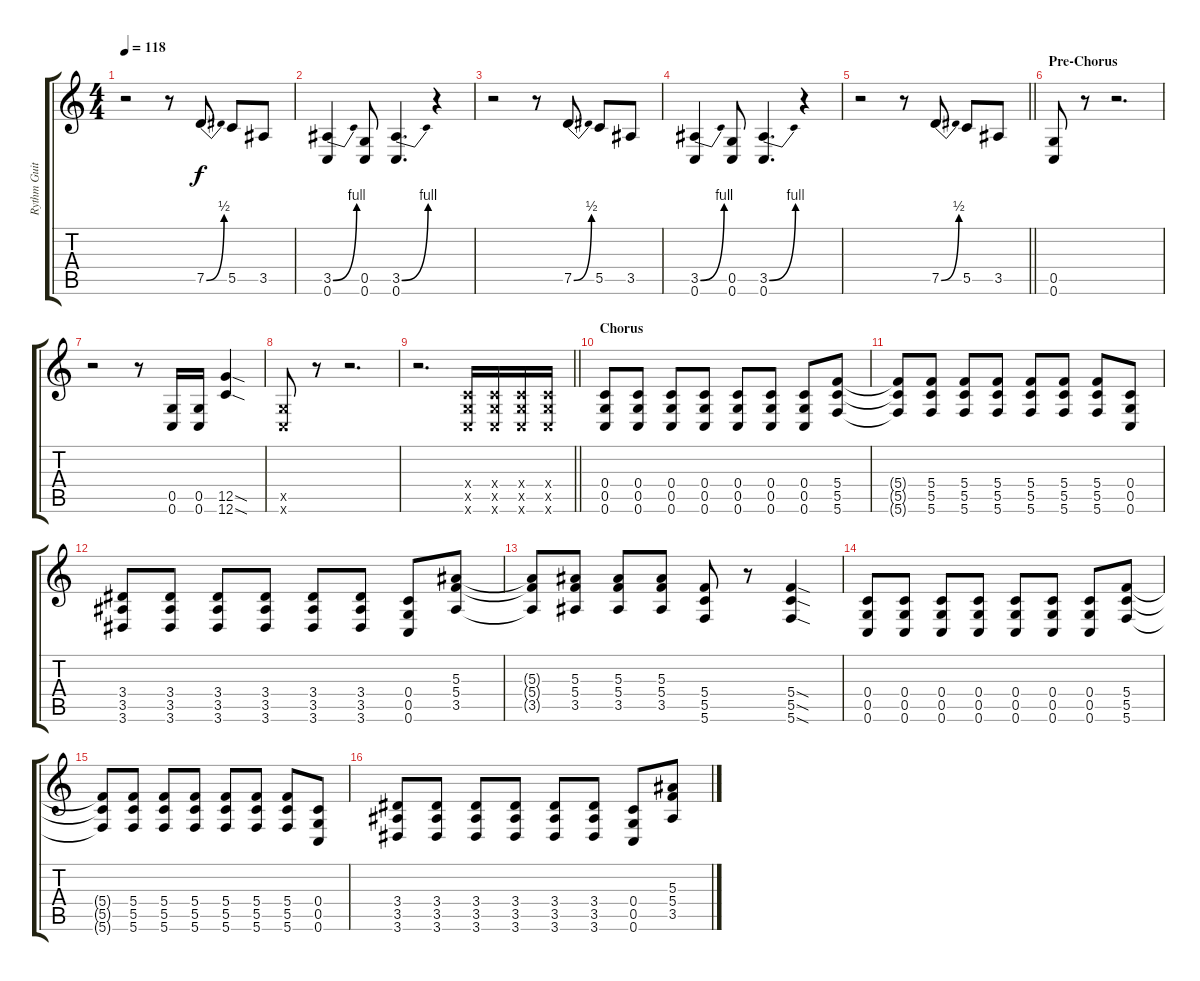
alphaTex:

\track ("Rythm Guitar (Chris Robertson)" "Rythm Guit") {instrument overdrivenguitar}
\staff {score tabs}
\tuning (D4 A3 F3 C3 G2 C2) {hide}
\ts (4 4)
\tempo 118
\clef g2
\ks c
r.2{dy f} r.8 7.5{be (bend 0 0 60 2)}.8 5.5.8 3.5.8 |
(3.5{be (bend 0 0 60 4)} 0.6).4 (0.5 0.6).8 (3.5{be (bend 0 0 60 4)} 0.6).4{d} r.4 |
r.2 r.8 7.5{be (bend 0 0 60 2)}.8 5.5.8 3.5.8 |
(3.5{be (bend 0 0 60 4)} 0.6).4 (0.5 0.6).8 (3.5{be (bend 0 0 60 4)} 0.6).4{d} r.4 |
\barLineRight lightlight
r.2 r.8 7.5{be (bend 0 0 60 2)}.8 5.5.8 3.5.8 |
\section ("" "Pre-Chorus")
(0.5 0.6).8 r.8 r.2{d} |
r.2 r.8 (0.5 0.6).16 (0.5 0.6).16 (12.5{sod} 12.6{sod}).4 |
(0.5{x} 0.6{x}).8 r.8 r.2{d} |
\barLineRight lightlight
r.2{d} (0.4{x} 0.5{x} 0.6{x}).16 (0.4{x} 0.5{x} 0.6{x}).16 (0.4{x} 0.5{x} 0.6{x}).16 (0.4{x} 0.5{x} 0.6{x}).16 |
\section ("" "Chorus")
(0.4 0.5 0.6).8 (0.4 0.5 0.6).8 (0.4 0.5 0.6).8 (0.4 0.5 0.6).8 (0.4 0.5 0.6).8 (0.4 0.5 0.6).8 (0.4 0.5 0.6).8 (5.4 5.5 5.6).8 |
(5.4{t} 5.5{t} 5.6{t}).8 (5.4 5.5 5.6).8 (5.4 5.5 5.6).8 (5.4 5.5 5.6).8 (5.4 5.5 5.6).8 (5.4 5.5 5.6).8 (5.4 5.5 5.6).8 (0.4 0.5 0.6).8 |
(3.4 3.5 3.6).8 (3.4 3.5 3.6).8 (3.4 3.5 3.6).8 (3.4 3.5 3.6).8 (3.4 3.5 3.6).8 (3.4 3.5 3.6).8 (0.4 0.5 0.6).8 (5.3 5.4 3.5).8 |
(5.3{t} 5.4{t} 3.5{t}).8 (5.3 5.4 3.5).8 (5.3 5.4 3.5).8 (5.3 5.4 3.5).8 (5.4 5.5 5.6).8 r.8 (5.4{sod} 5.5{sod} 5.6{sod}).4 |
(0.4 0.5 0.6).8 (0.4 0.5 0.6).8 (0.4 0.5 0.6).8 (0.4 0.5 0.6).8 (0.4 0.5 0.6).8 (0.4 0.5 0.6).8 (0.4 0.5 0.6).8 (5.4 5.5 5.6).8 |
(5.4{t} 5.5{t} 5.6{t}).8 (5.4 5.5 5.6).8 (5.4 5.5 5.6).8 (5.4 5.5 5.6).8 (5.4 5.5 5.6).8 (5.4 5.5 5.6).8 (5.4 5.5 5.6).8 (0.4 0.5 0.6).8 |
(3.4 3.5 3.6).8 (3.4 3.5 3.6).8 (3.4 3.5 3.6).8 (3.4 3.5 3.6).8 (3.4 3.5 3.6).8 (3.4 3.5 3.6).8 (0.4 0.5 0.6).8 (5.3 5.4 3.5).8
